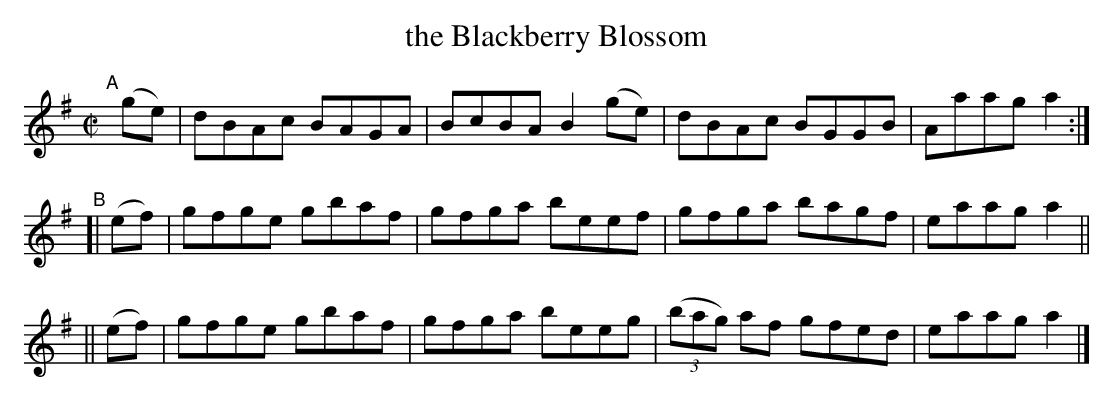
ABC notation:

X:1
T: the Blackberry Blossom
M: C|
L: 1/8
K: Ador
"^A"\
[|](ge) | dBAc BAGA | BcBA B2(ge) | dBAc BGGB | Aaag a2 :|
"^B"\
[| (ef) | gfge gbaf | gfga beef | gfga bagf | eaag a2 ||
|| (ef) | gfge gbaf | gfga beeg | (3(bag) af gfed | eaaga2 |]
